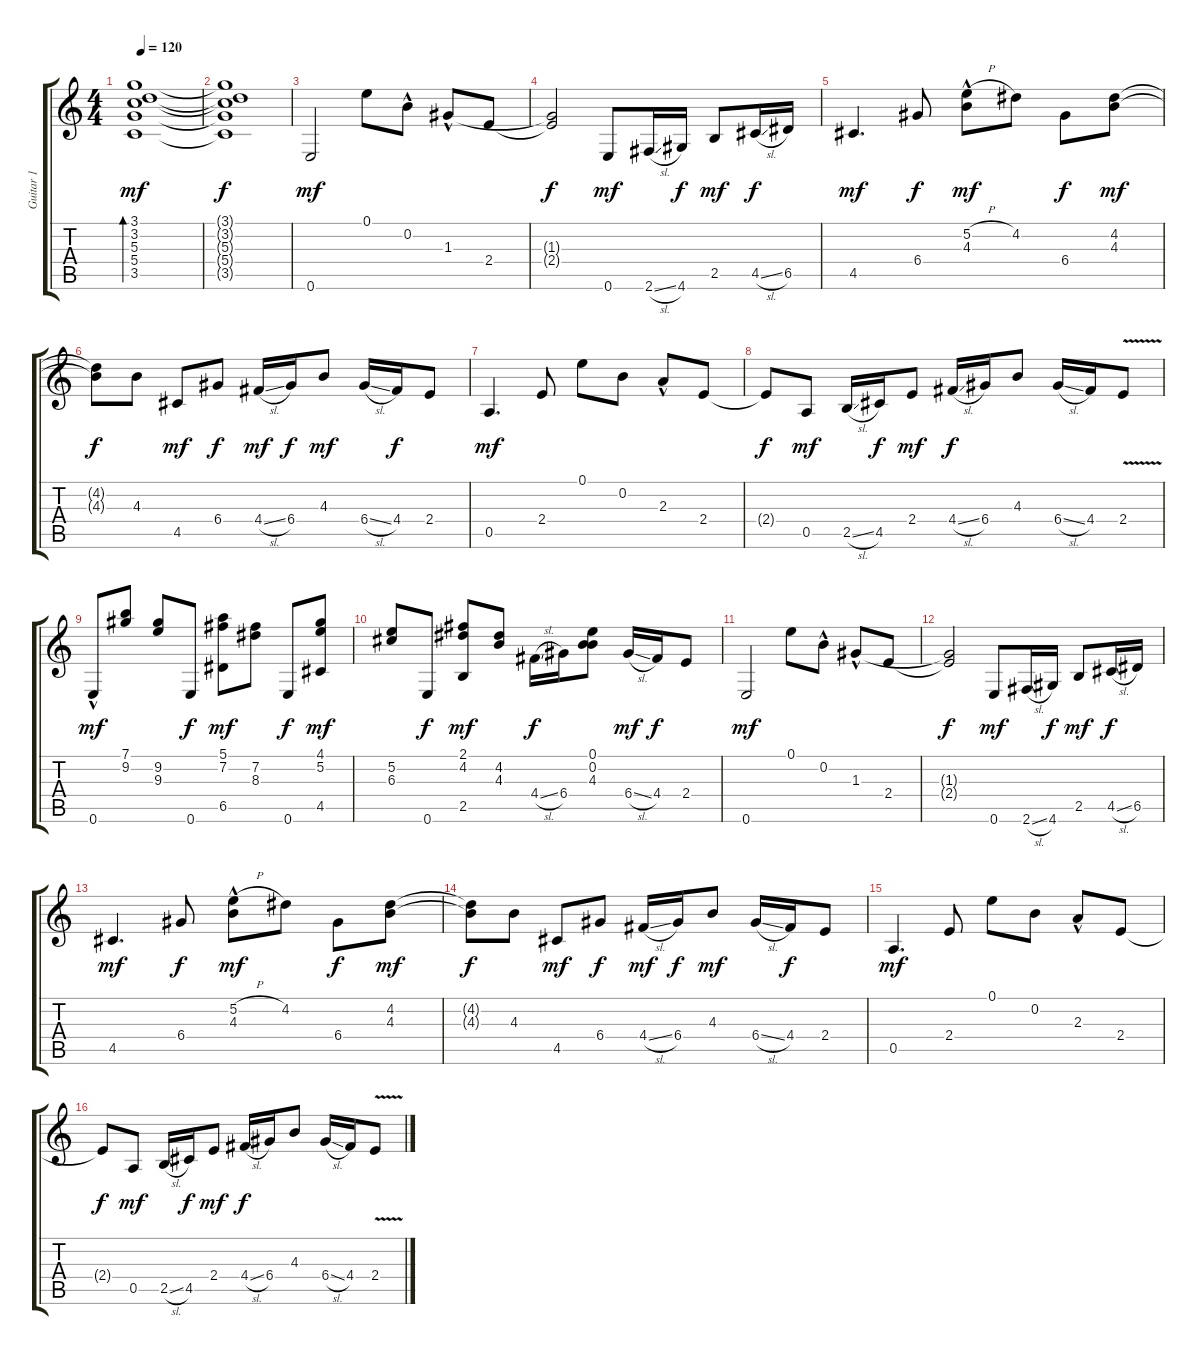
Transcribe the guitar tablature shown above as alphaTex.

\track ("Guitar 1" "Guitar 1") {instrument acousticguitarsteel}
\staff {score tabs}
\tuning (E4 B3 G3 D3 A2 E2) {hide}
\ts (4 4)
\tempo 120
\clef g2
\ks c
(3.1 3.2 5.3 5.4 3.5).1{bd 60 dy mf} |
(3.1{t} 3.2{t} 5.3{t} 5.4{t} 3.5{t}).1{dy f} |
0.6.2{dy mf} 0.1.8 0.2{hac}.8 1.3{hac}.8 2.4.8 |
(1.3{t} 2.4{t}).2{dy f} 0.6.8{dy mf} 2.6{sl}.16 4.6.16{dy f} 2.5.8{dy mf} 4.5{sl}.16{dy f} 6.5.16 |
4.5.4{d dy mf} 6.4.8{dy f} (5.2{h hac} 4.3).8{dy mf} 4.2.8 6.4.8{dy f} (4.2 4.3).8{dy mf} |
(4.2{t} 4.3{t}).8{dy f} 4.3.8 4.5.8{dy mf} 6.4.8{dy f} 4.4{sl}.16{dy mf} 6.4.16{dy f} 4.3.8{dy mf} 6.4{sl}.16 4.4.16{dy f} 2.4.8 |
0.5.4{d dy mf} 2.4.8 0.1.8 0.2.8 2.3{hac}.8 2.4.8 |
2.4{t}.8{dy f} 0.5.8{dy mf} 2.5{sl}.16 4.5.16{dy f} 2.4.8{dy mf} 4.4{sl}.16{dy f} 6.4.16 4.3.8 6.4{sl}.16 4.4.16 2.4{v}.8 |
0.6{hac}.8{dy mf} (7.1 9.2).8 (9.2 9.3).8 0.6.8{dy f} (5.1 7.2 6.5).8{dy mf} (7.2 8.3).8 0.6.8{dy f} (4.1 5.2 4.5).8{dy mf} |
(5.2 6.3).8 0.6.8{dy f} (2.1 4.2 2.5).8{dy mf} (4.2 4.3).8 4.4{sl}.16{dy f} 6.4.16 (0.1 0.2 4.3).8 6.4{sl}.16{dy mf} 4.4.16{dy f} 2.4.8 |
0.6.2{dy mf} 0.1.8 0.2{hac}.8 1.3{hac}.8 2.4.8 |
(1.3{t} 2.4{t}).2{dy f} 0.6.8{dy mf} 2.6{sl}.16 4.6.16{dy f} 2.5.8{dy mf} 4.5{sl}.16{dy f} 6.5.16 |
4.5.4{d dy mf} 6.4.8{dy f} (5.2{h hac} 4.3).8{dy mf} 4.2.8 6.4.8{dy f} (4.2 4.3).8{dy mf} |
(4.2{t} 4.3{t}).8{dy f} 4.3.8 4.5.8{dy mf} 6.4.8{dy f} 4.4{sl}.16{dy mf} 6.4.16{dy f} 4.3.8{dy mf} 6.4{sl}.16 4.4.16{dy f} 2.4.8 |
0.5.4{d dy mf} 2.4.8 0.1.8 0.2.8 2.3{hac}.8 2.4.8 |
2.4{t}.8{dy f} 0.5.8{dy mf} 2.5{sl}.16 4.5.16{dy f} 2.4.8{dy mf} 4.4{sl}.16{dy f} 6.4.16 4.3.8 6.4{sl}.16 4.4.16 2.4{v}.8
